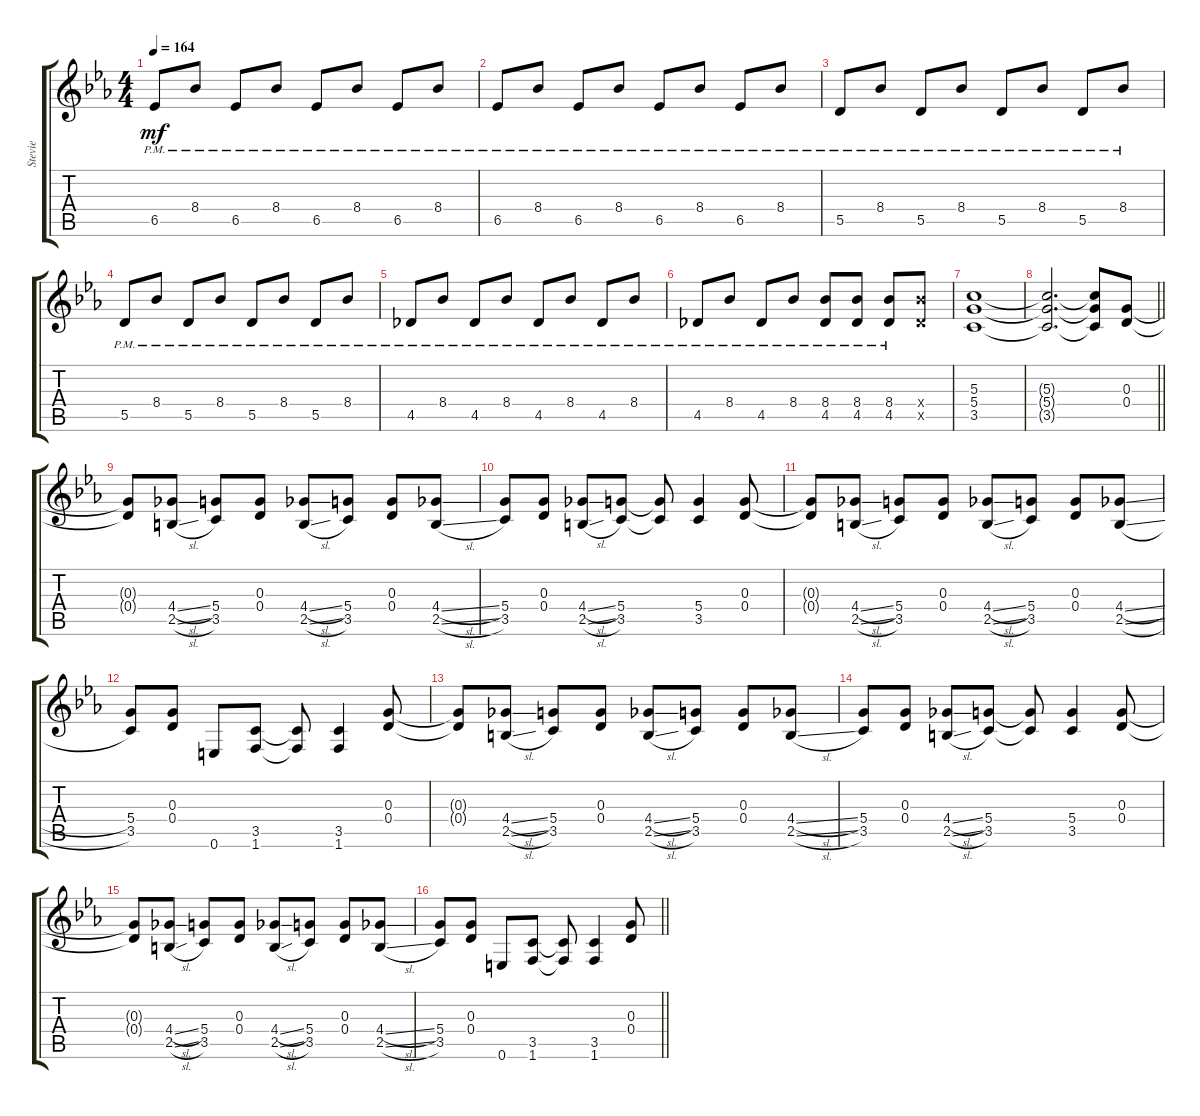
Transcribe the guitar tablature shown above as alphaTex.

\track ("Stevie" "Stevie") {instrument distortionguitar}
\staff {score tabs}
\tuning (E4 B3 G3 D3 A2 E2) {hide}
\ts (4 4)
\tempo 164
\clef g2
\ks eb
6.5{pm}.8{dy mf instrument distortionguitar} 8.4{pm}.8 6.5{pm}.8 8.4{pm}.8 6.5{pm}.8 8.4{pm}.8 6.5{pm}.8 8.4{pm}.8 |
6.5{pm}.8 8.4{pm}.8 6.5{pm}.8 8.4{pm}.8 6.5{pm}.8 8.4{pm}.8 6.5{pm}.8 8.4{pm}.8 |
5.5{pm}.8 8.4{pm}.8 5.5{pm}.8 8.4{pm}.8 5.5{pm}.8 8.4{pm}.8 5.5{pm}.8 8.4{pm}.8 |
5.5{pm}.8 8.4{pm}.8 5.5{pm}.8 8.4{pm}.8 5.5{pm}.8 8.4{pm}.8 5.5{pm}.8 8.4{pm}.8 |
4.5{pm}.8 8.4{pm}.8 4.5{pm}.8 8.4{pm}.8 4.5{pm}.8 8.4{pm}.8 4.5{pm}.8 8.4{pm}.8 |
4.5{pm}.8 8.4{pm}.8 4.5{pm}.8 8.4{pm}.8 (8.4{pm} 4.5{pm}).8 (8.4{pm} 4.5{pm}).8 (8.4{pm} 4.5{pm}).8 (8.4{x} 4.5{x}).8 |
(5.3 5.4 3.5).1 |
\barLineRight lightlight
(5.3{t} 5.4{t} 3.5{t}).2{d} (5.3{t} 5.4{t} 3.5{t}).8 (0.3 0.4).8 |
(0.3{t} 0.4{t}).8 (4.4{sl} 2.5{sl}).8 (5.4 3.5).8 (0.3 0.4).8 (4.4{sl} 2.5{sl}).8 (5.4 3.5).8 (0.3 0.4).8 (4.4{sl} 2.5{sl}).8 |
(5.4 3.5).8 (0.3 0.4).8 (4.4{sl} 2.5{sl}).8 (5.4 3.5).8 (5.4{t} 3.5{t}).8 (5.4 3.5).4 (0.3 0.4).8 |
(0.3{t} 0.4{t}).8 (4.4{sl} 2.5{sl}).8 (5.4 3.5).8 (0.3 0.4).8 (4.4{sl} 2.5{sl}).8 (5.4 3.5).8 (0.3 0.4).8 (4.4{sl} 2.5{sl}).8 |
(5.4 3.5).8 (0.3 0.4).8 0.6.8 (3.5 1.6).8 (3.5{t} 1.6{t}).8 (3.5 1.6).4 (0.3 0.4).8 |
(0.3{t} 0.4{t}).8 (4.4{sl} 2.5{sl}).8 (5.4 3.5).8 (0.3 0.4).8 (4.4{sl} 2.5{sl}).8 (5.4 3.5).8 (0.3 0.4).8 (4.4{sl} 2.5{sl}).8 |
(5.4 3.5).8 (0.3 0.4).8 (4.4{sl} 2.5{sl}).8 (5.4 3.5).8 (5.4{t} 3.5{t}).8 (5.4 3.5).4 (0.3 0.4).8 |
(0.3{t} 0.4{t}).8 (4.4{sl} 2.5{sl}).8 (5.4 3.5).8 (0.3 0.4).8 (4.4{sl} 2.5{sl}).8 (5.4 3.5).8 (0.3 0.4).8 (4.4{sl} 2.5{sl}).8 |
\barLineRight lightlight
(5.4 3.5).8 (0.3 0.4).8 0.6.8 (3.5 1.6).8 (3.5{t} 1.6{t}).8 (3.5 1.6).4 (0.3 0.4).8
